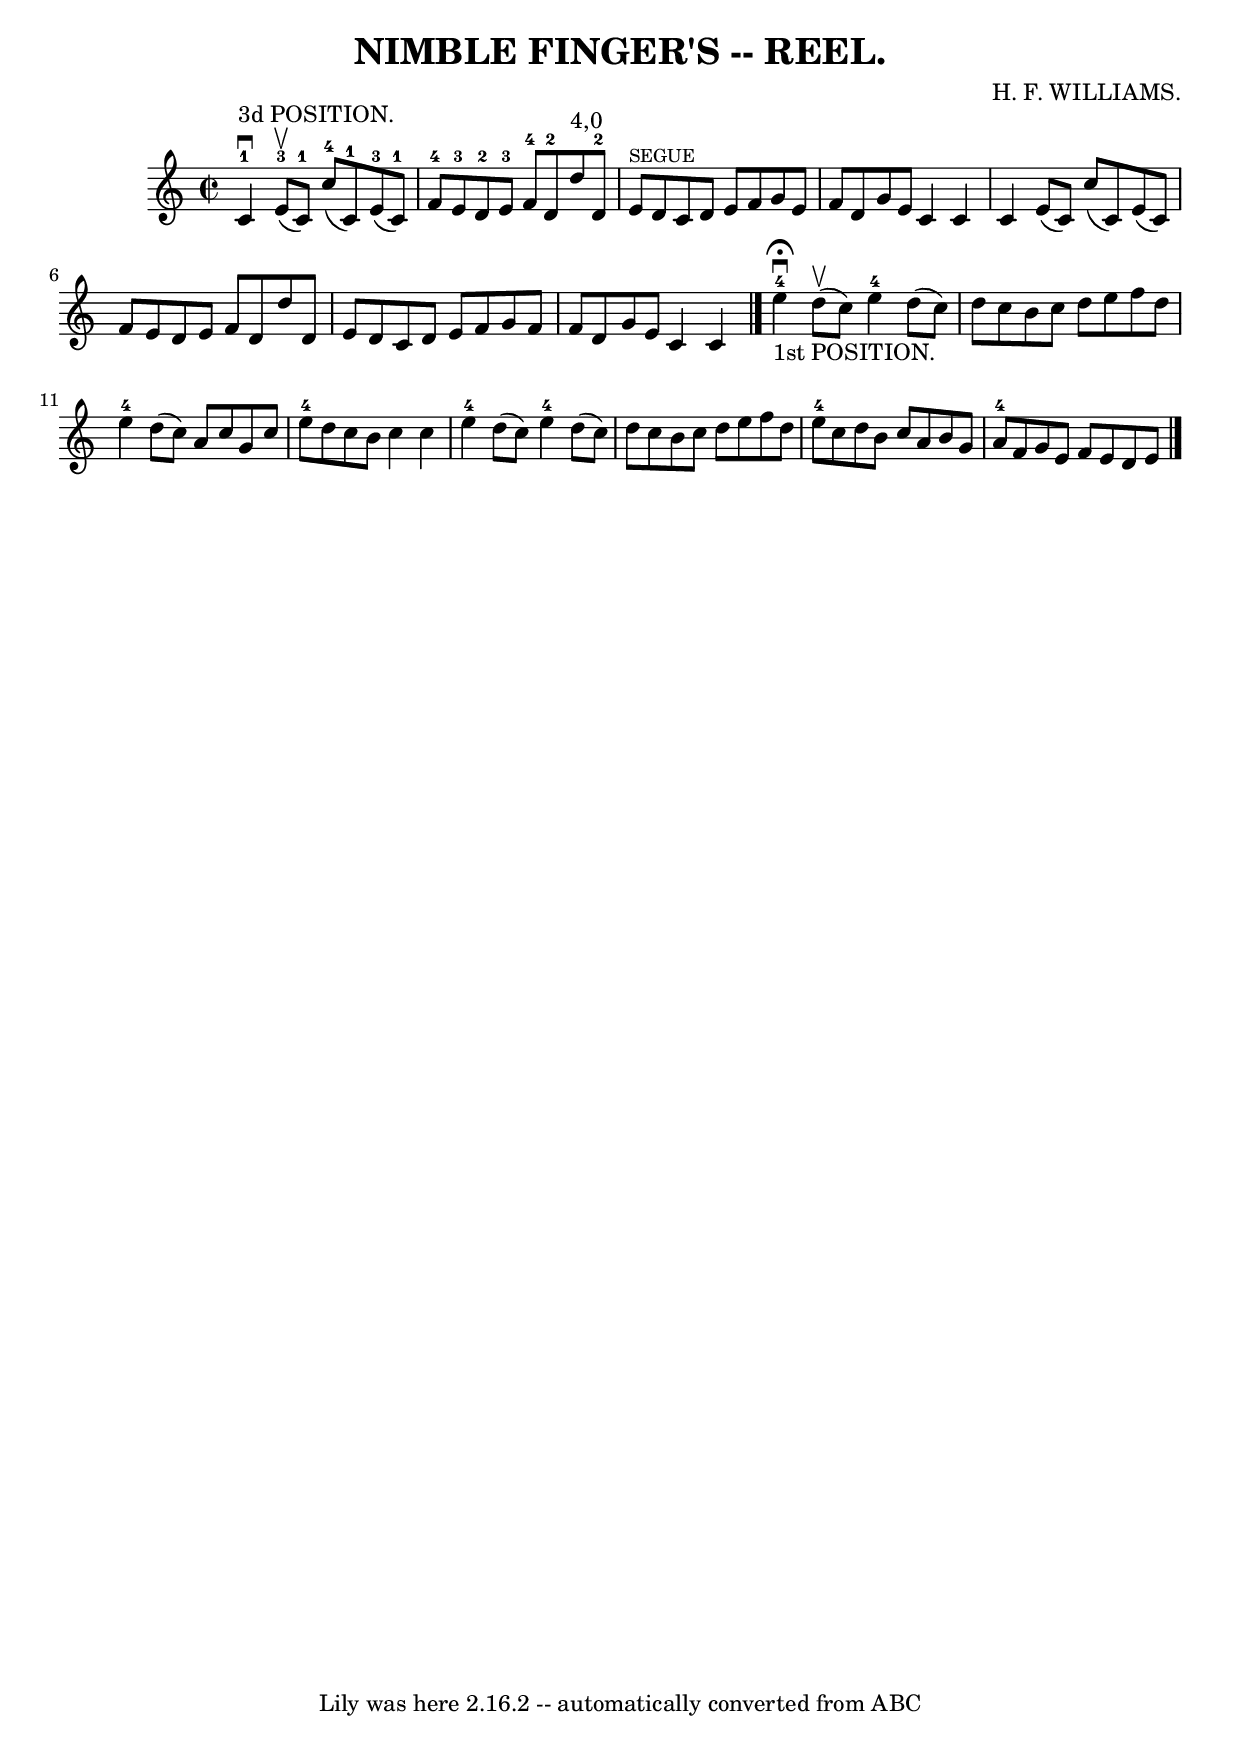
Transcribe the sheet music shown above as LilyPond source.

\version "2.7.40"
\include "Mammoth.ily"
\header {
	%% book = "Coles"
	composer = "H. F. WILLIAMS."
	crossRefNumber = "11"
	footnotes = ""
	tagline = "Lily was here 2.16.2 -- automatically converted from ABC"
	title = "NIMBLE FINGER'S -- REEL."
}
voicedefault =  {


\override Staff.TimeSignature #'style = #'C
 \time 2/2 
\key c \major c'4-1^"3d POSITION."^\downbow e'8 
-3(^\upbow c'8-1) c''8-4(c'8-1) e'8-3(c'8 
-1) |
 f'8-4 e'8-3 d'8-2 e'8-3 f'8-4   
d'8-2 d''8^"4,0" d'8-2 |
 e'8^\segue d'8 c'8 d'8   
 e'8 f'8 g'8 e'8  |
 f'8 d'8 g'8 e'8 c'4 c'4  
|
 c'4 e'8 (c'8) c''8 (c'8) e'8 (c'8) 
|
 f'8 e'8 d'8 e'8 f'8 d'8 d''8 d'8  |
   
e'8 d'8 c'8 d'8 e'8 f'8 g'8 f'8  |
 f'8 d'8    
g'8 e'8 c'4 c'4    \bar "|." e''4 
-4_"1st POSITION."^\fermata^\downbow d''8 (^\upbow c''8) e''4 
-4 d''8 (c''8) |
 d''8 c''8 b'8 c''8 d''8 e''8 
 f''8 d''8  |
 e''4-4 d''8 (c''8) a'8 c''8 g'8  
 c''8  |
 e''8-4 d''8 c''8 b'8 c''4 c''4  
|
 e''4-4 d''8 (c''8) e''4-4 d''8 (c''8) 
|
 d''8 c''8 b'8 c''8 d''8 e''8 f''8 d''8  
|
 e''8-4 c''8 d''8 b'8 c''8 a'8 b'8 g'8  
|
 a'8-4 f'8 g'8 e'8 f'8 e'8 d'8 e'8  \bar "|."  
 
}

\score{
    <<

	\context Staff="default"
	{
	    \voicedefault 
	}

    >>
	\layout {
	}
	\midi {}
}
